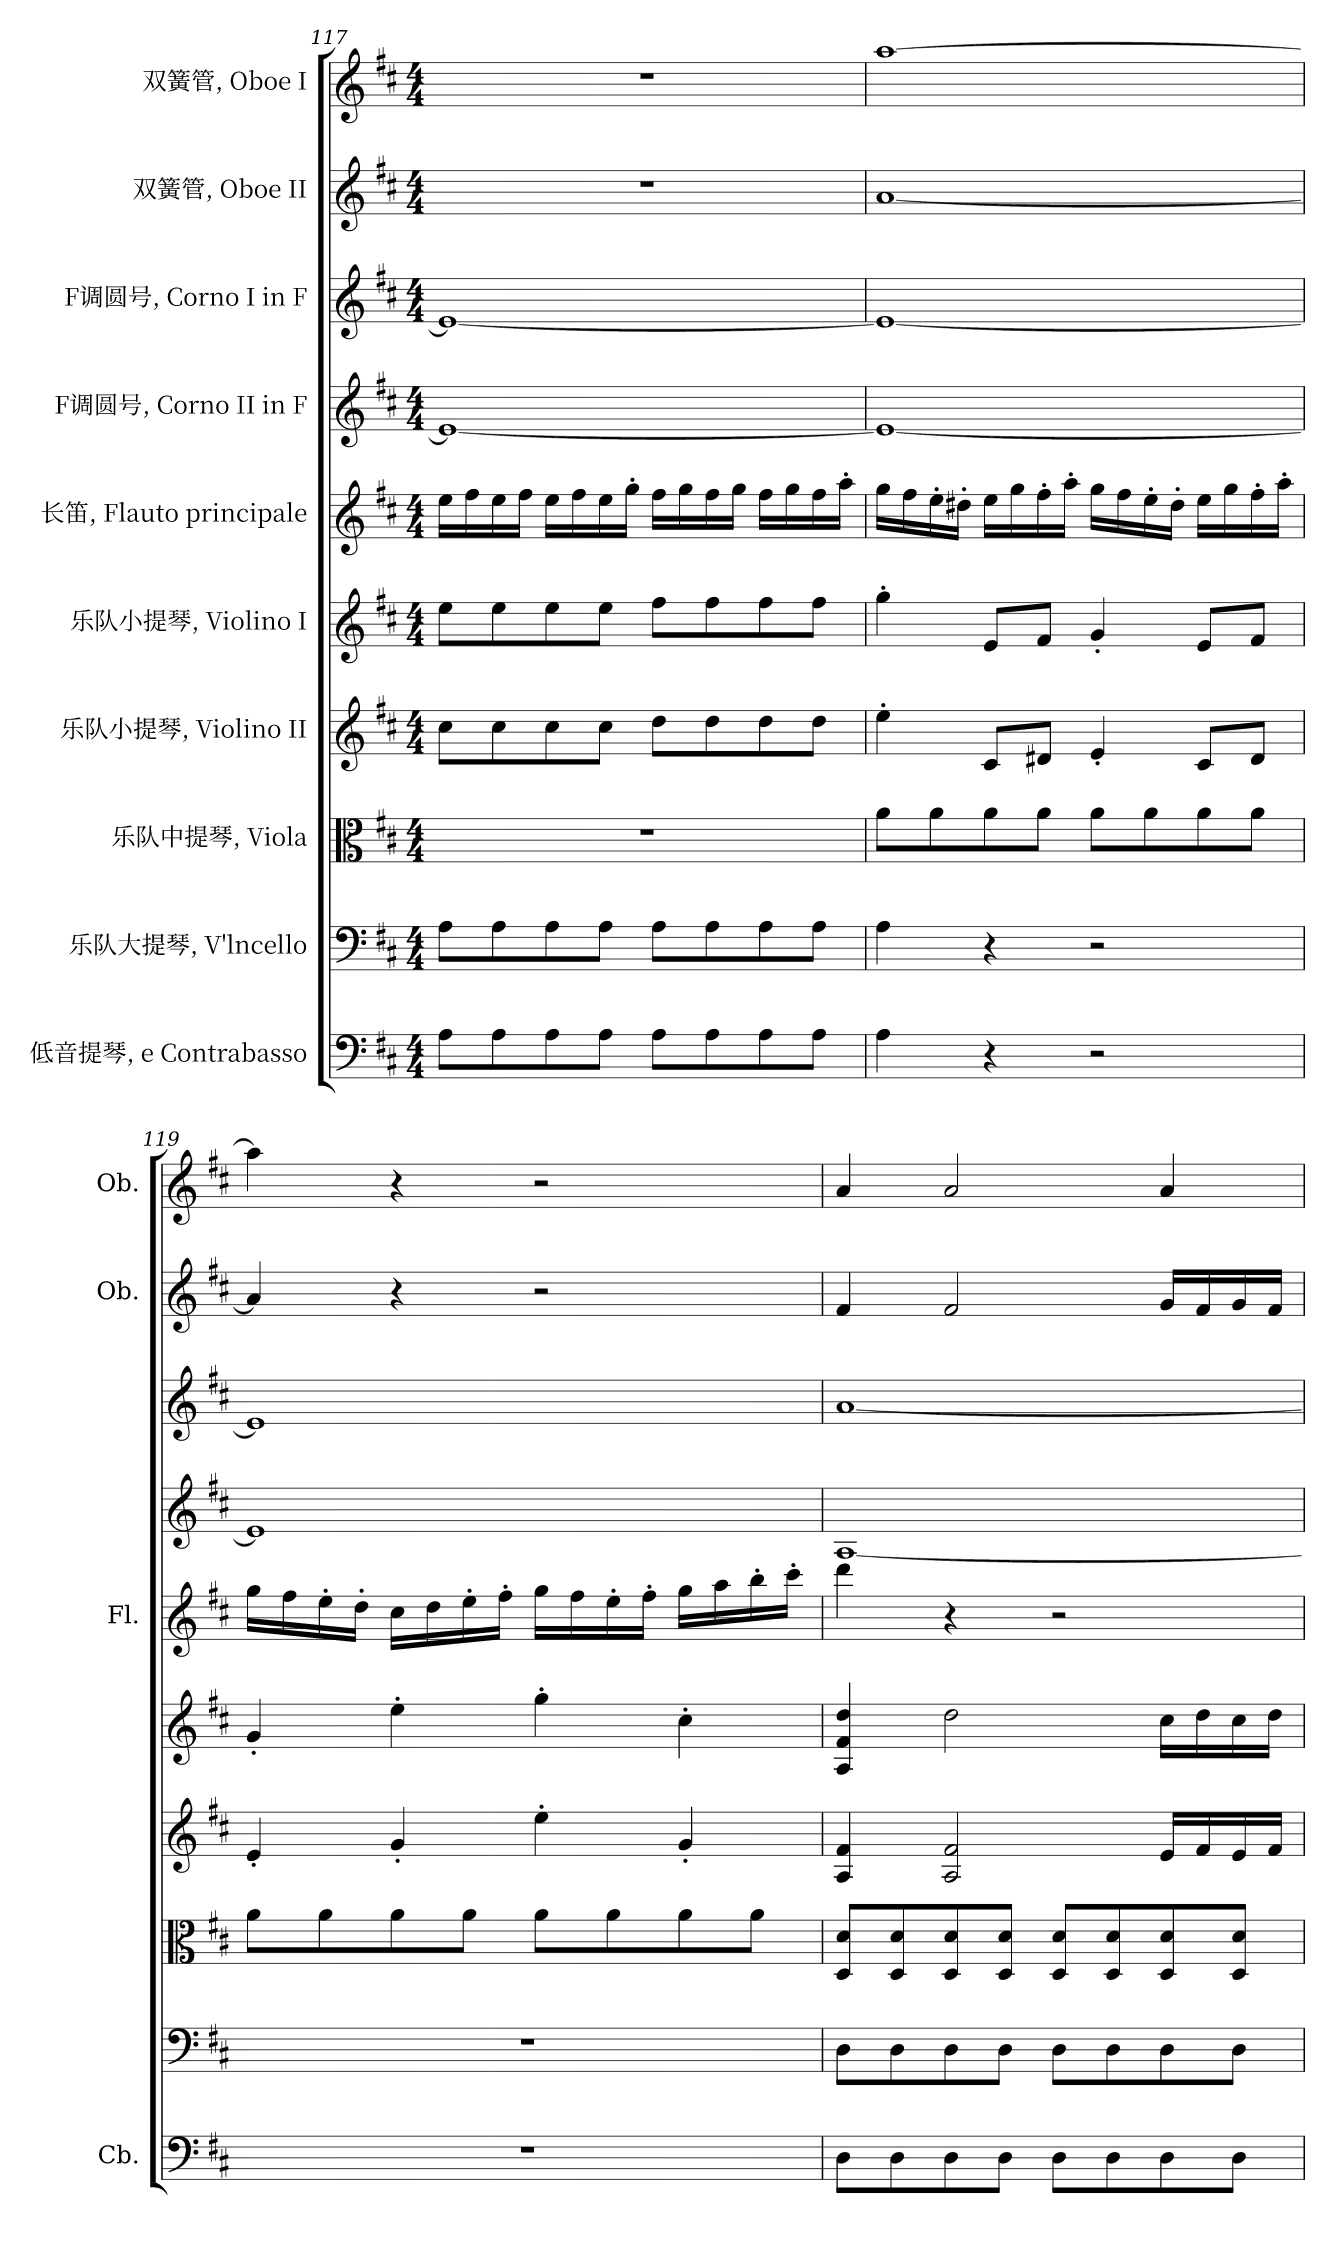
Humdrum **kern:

**kern	**kern	**kern	**kern	**kern	**kern	**kern	**kern	**kern	**kern
*part10	*part9	*part8	*part7	*part6	*part5	*part4	*part3	*part2	*part1
*staff10	*staff9	*staff8	*staff7	*staff6	*staff5	*staff4	*staff3	*staff2	*staff1
*I"低音提琴, e Contrabasso	*I"乐队大提琴, V'lncello	*I"乐队中提琴, Viola	*I"乐队小提琴, Violino II	*I"乐队小提琴, Violino I	*I"长笛, Flauto principale	*I"F调圆号, Corno II in F	*I"F调圆号, Corno I in F	*I"双簧管, Oboe II	*I"双簧管, Oboe I
*I'Cb.	*	*	*	*	*I'Fl.	*	*	*I'Ob.	*I'Ob.
*clefF4	*clefF4	*clefC3	*clefG2	*clefG2	*clefG2	*clefG2	*clefG2	*clefG2	*clefG2
*ITrd7c12	*	*	*	*	*	*ITrd4c7	*ITrd4c7	*	*
*k[f#c#]	*k[f#c#]	*k[f#c#]	*k[f#c#]	*k[f#c#]	*k[f#c#]	*k[f#]	*k[f#]	*k[f#c#]	*k[f#c#]
*M4/4	*M4/4	*M4/4	*M4/4	*M4/4	*M4/4	*M4/4	*M4/4	*M4/4	*M4/4
=117	=117	=117	=117	=117	=117	=117	=117	=117	=117
8AA\L	8A\L	1r	8cc#\L	8ee\L	16ee\LL	1A_	1A_	1r	1r
.	.	.	.	.	16ff#\	.	.	.	.
8AA\	8A\	.	8cc#\	8ee\	16ee\	.	.	.	.
.	.	.	.	.	16ff#\JJ	.	.	.	.
8AA\	8A\	.	8cc#\	8ee\	16ee\LL	.	.	.	.
.	.	.	.	.	16ff#\	.	.	.	.
8AA\J	8A\J	.	8cc#\J	8ee\J	16ee\	.	.	.	.
.	.	.	.	.	16gg'\JJ	.	.	.	.
8AA\L	8A\L	.	8dd\L	8ff#\L	16ff#\LL	.	.	.	.
.	.	.	.	.	16gg\	.	.	.	.
8AA\	8A\	.	8dd\	8ff#\	16ff#\	.	.	.	.
.	.	.	.	.	16gg\JJ	.	.	.	.
8AA\	8A\	.	8dd\	8ff#\	16ff#\LL	.	.	.	.
.	.	.	.	.	16gg\	.	.	.	.
8AA\J	8A\J	.	8dd\J	8ff#\J	16ff#\	.	.	.	.
.	.	.	.	.	16aa'\JJ	.	.	.	.
!!LO:PB:g=z
=118	=118	=118	=118	=118	=118	=118	=118	=118	=118
4AA\	4A\	8a\L	4ee'\	4gg'\	16gg\LL	1A_	1A_	[1a	[1aa
.	.	.	.	.	16ff#\	.	.	.	.
.	.	8a\	.	.	16ee'\	.	.	.	.
.	.	.	.	.	16dd#X'\JJ	.	.	.	.
4r	4r	8a\	8c#/L	8e/L	16ee\LL	.	.	.	.
.	.	.	.	.	16gg\	.	.	.	.
.	.	8a\J	8d#X/J	8f#/J	16ff#'\	.	.	.	.
.	.	.	.	.	16aa'\JJ	.	.	.	.
2r	2r	8a\L	4e'/	4g'/	16gg\LL	.	.	.	.
.	.	.	.	.	16ff#\	.	.	.	.
.	.	8a\	.	.	16ee'\	.	.	.	.
.	.	.	.	.	16dd#'\JJ	.	.	.	.
.	.	8a\	8c#/L	8e/L	16ee\LL	.	.	.	.
.	.	.	.	.	16gg\	.	.	.	.
.	.	8a\J	8d#/J	8f#/J	16ff#'\	.	.	.	.
.	.	.	.	.	16aa'\JJ	.	.	.	.
=119	=119	=119	=119	=119	=119	=119	=119	=119	=119
1r	1r	8a\L	4e'/	4g'/	16gg\LL	1A]	1A]	4a/]	4aa\]
.	.	.	.	.	16ff#\	.	.	.	.
.	.	8a\	.	.	16ee'\	.	.	.	.
.	.	.	.	.	16dd'\JJ	.	.	.	.
.	.	8a\	4g'/	4ee'\	16cc#\LL	.	.	4r	4r
.	.	.	.	.	16dd\	.	.	.	.
.	.	8a\J	.	.	16ee'\	.	.	.	.
.	.	.	.	.	16ff#'\JJ	.	.	.	.
.	.	8a\L	4ee'\	4gg'\	16gg\LL	.	.	2r	2r
.	.	.	.	.	16ff#\	.	.	.	.
.	.	8a\	.	.	16ee'\	.	.	.	.
.	.	.	.	.	16ff#'\JJ	.	.	.	.
.	.	8a\	4g'/	4cc#'\	16gg\LL	.	.	.	.
.	.	.	.	.	16aa\	.	.	.	.
.	.	8a\J	.	.	16bb'\	.	.	.	.
.	.	.	.	.	16ccc#'\JJ	.	.	.	.
!!LO:PB:g=z
=120	=120	=120	=120	=120	=120	=120	=120	=120	=120
8DD\L	8D\L	8D/ 8d/L	4A/ 4f#/	4A/ 4f#/ 4dd/	4ddd\	[1D	[1d	4f#/	4a/
8DD\	8D\	8D/ 8d/	.	.	.	.	.	.	.
8DD\	8D\	8D/ 8d/	2A/ 2f#/	2dd\	4r	.	.	2f#/	2a/
8DD\J	8D\J	8D/ 8d/J	.	.	.	.	.	.	.
8DD\L	8D\L	8D/ 8d/L	.	.	2r	.	.	.	.
8DD\	8D\	8D/ 8d/	.	.	.	.	.	.	.
8DD\	8D\	8D/ 8d/	16e/LL	16cc#\LL	.	.	.	16g/LL	4a/
.	.	.	16f#/	16dd\	.	.	.	16f#/	.
8DD\J	8D\J	8D/ 8d/J	16e/	16cc#\	.	.	.	16g/	.
.	.	.	16f#/JJ	16dd\JJ	.	.	.	16f#/JJ	.
=	=	=	=	=	=	=	=	=	=
*-	*-	*-	*-	*-	*-	*-	*-	*-	*-
